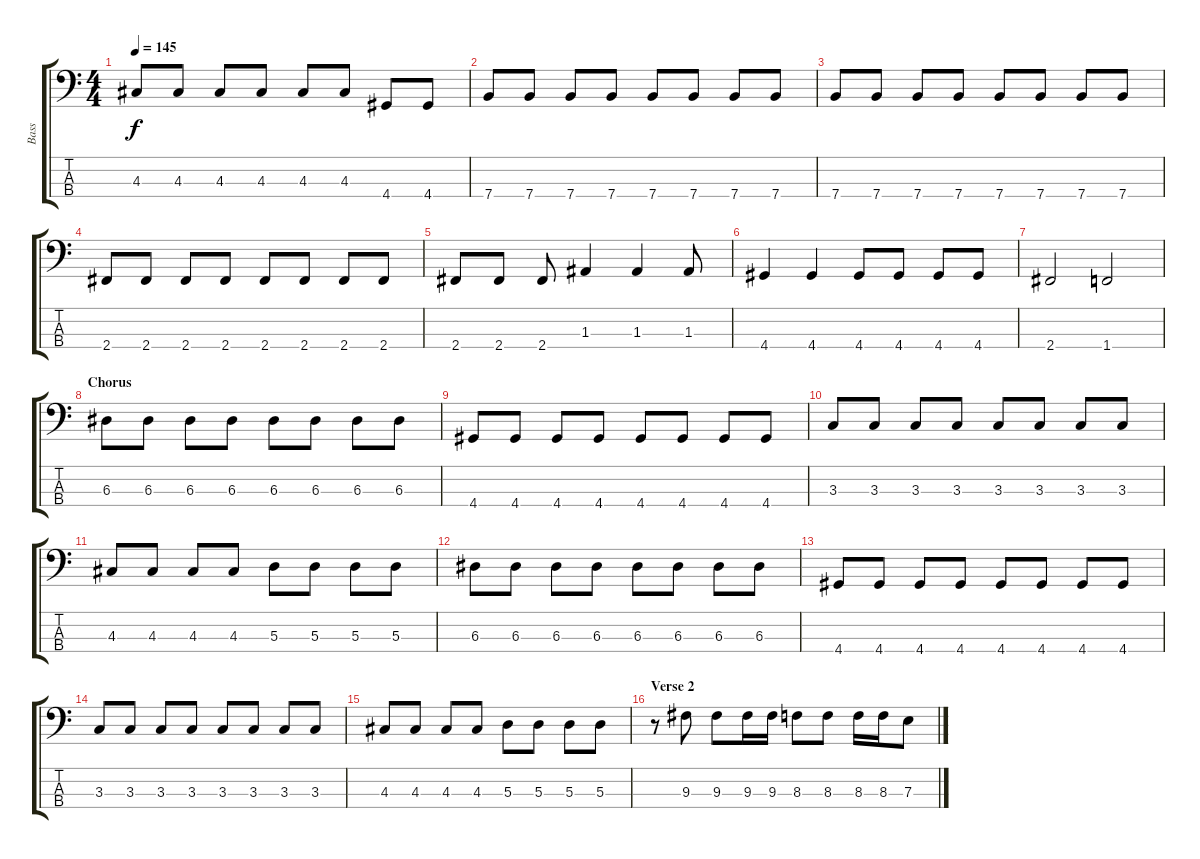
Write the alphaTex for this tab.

\track ("Bass" "Bass") {instrument electricbassfinger}
\staff {score tabs}
\tuning (G2 D2 A1 E1) {hide}
\ts (4 4)
\tempo 145
\clef f4
\ks c
4.3.8{dy f} 4.3.8 4.3.8 4.3.8 4.3.8 4.3.8 4.4.8 4.4.8 |
7.4.8 7.4.8 7.4.8 7.4.8 7.4.8 7.4.8 7.4.8 7.4.8 |
7.4.8 7.4.8 7.4.8 7.4.8 7.4.8 7.4.8 7.4.8 7.4.8 |
2.4.8 2.4.8 2.4.8 2.4.8 2.4.8 2.4.8 2.4.8 2.4.8 |
2.4.8 2.4.8 2.4.8 1.3.4 1.3.4 1.3.8 |
4.4.4 4.4.4 4.4.8 4.4.8 4.4.8 4.4.8 |
2.4.2 1.4.2 |
\section ("" "Chorus")
6.3.8 6.3.8 6.3.8 6.3.8 6.3.8 6.3.8 6.3.8 6.3.8 |
4.4.8 4.4.8 4.4.8 4.4.8 4.4.8 4.4.8 4.4.8 4.4.8 |
3.3.8 3.3.8 3.3.8 3.3.8 3.3.8 3.3.8 3.3.8 3.3.8 |
4.3.8 4.3.8 4.3.8 4.3.8 5.3.8 5.3.8 5.3.8 5.3.8 |
6.3.8 6.3.8 6.3.8 6.3.8 6.3.8 6.3.8 6.3.8 6.3.8 |
4.4.8 4.4.8 4.4.8 4.4.8 4.4.8 4.4.8 4.4.8 4.4.8 |
3.3.8 3.3.8 3.3.8 3.3.8 3.3.8 3.3.8 3.3.8 3.3.8 |
4.3.8 4.3.8 4.3.8 4.3.8 5.3.8 5.3.8 5.3.8 5.3.8 |
\section ("" "Verse 2")
r.8 9.3.8 9.3.8 9.3.16 9.3.16 8.3.8 8.3.8 8.3.16 8.3.16 7.3.8
